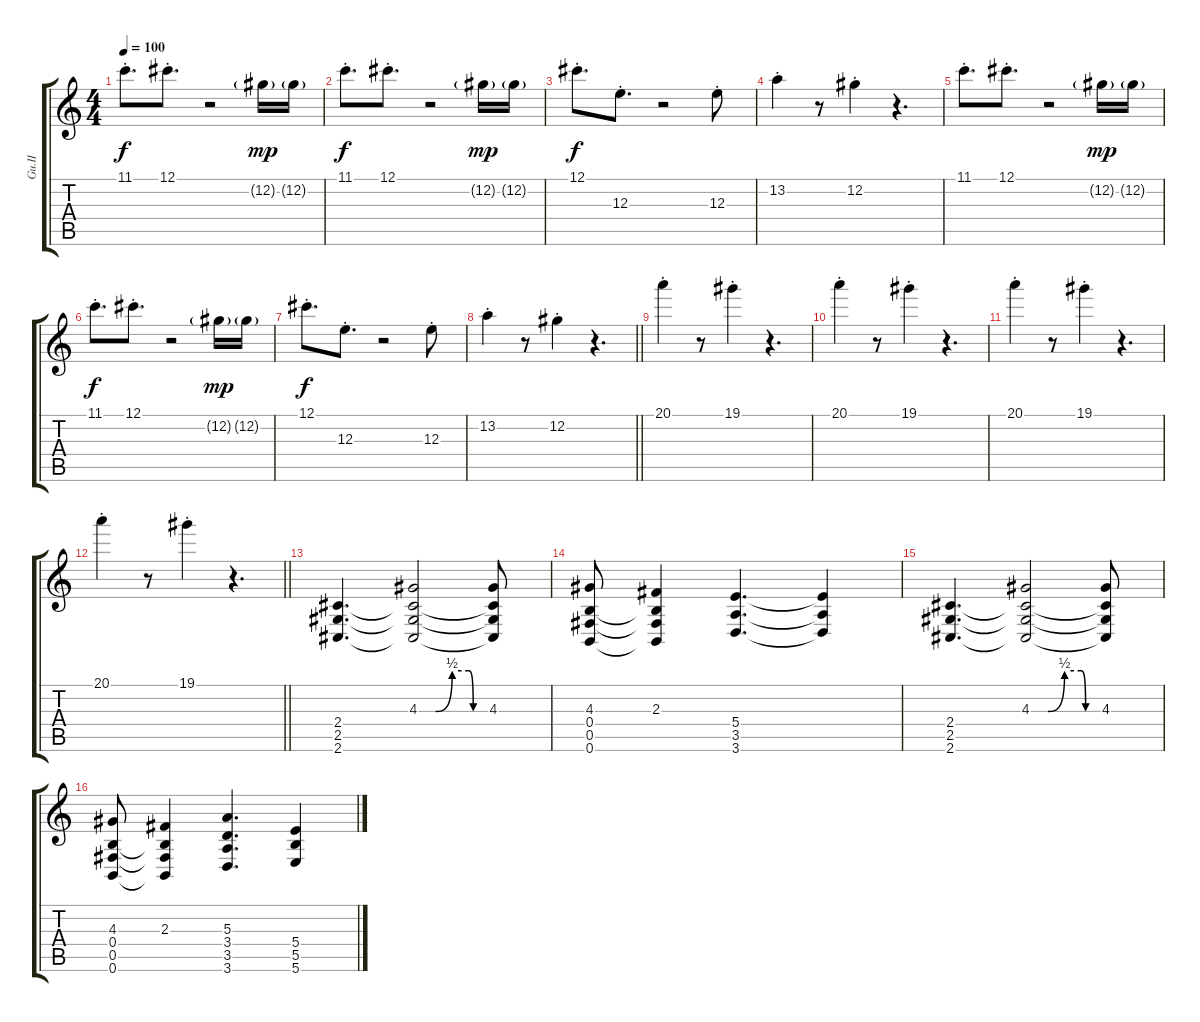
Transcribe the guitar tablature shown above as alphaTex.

\track ("Gu.II" "Gu.II") {instrument distortionguitar}
\staff {score tabs}
\tuning (Db4 Ab3 E3 B2 Gb2 B1) {hide}
\ts (4 4)
\tempo 100
\clef g2
\ks c
11.1{st}.8{d dy f} 12.1{st}.8{d} r.2 12.2{g}.16{dy mp} 12.2{g}.16 |
11.1{st}.8{d dy f} 12.1{st}.8{d} r.2 12.2{g}.16{dy mp} 12.2{g}.16 |
12.1{st}.8{d dy f} 12.3{st}.8{d} r.2 12.3{st}.8 |
13.2{st}.4 r.8 12.2{st}.4 r.4{d} |
11.1{st}.8{d} 12.1{st}.8{d} r.2 12.2{g}.16{dy mp} 12.2{g}.16 |
11.1{st}.8{d dy f} 12.1{st}.8{d} r.2 12.2{g}.16{dy mp} 12.2{g}.16 |
12.1{st}.8{d dy f} 12.3{st}.8{d} r.2 12.3{st}.8 |
\barLineRight lightlight
13.2{st}.4 r.8 12.2{st}.4 r.4{d} |
20.1{st}.4 r.8 19.1{st}.4 r.4{d} |
20.1{st}.4 r.8 19.1{st}.4 r.4{d} |
20.1{st}.4 r.8 19.1{st}.4 r.4{d} |
\barLineRight lightlight
20.1{st}.4 r.8 19.1{st}.4 r.4{d} |
(2.4 2.5 2.6).4{d instrument distortionguitar} (4.3{be (custom 0 0 15 0 30 2 45 2 49 0 60 0)} 2.4{t} 2.5{t} 2.6{t}).2 (4.3 2.4{t} 2.5{t} 2.6{t}).8 |
(4.3 0.4 0.5 0.6).8 (2.3 0.4{t} 0.5{t} 0.6{t}).4 (5.4 3.5 3.6).4{d} (5.4{t} 3.5{t} 3.6{t}).4 |
(2.4 2.5 2.6).4{d} (4.3{be (custom 0 0 15 0 30 2 45 2 49 0 60 0)} 2.4{t} 2.5{t} 2.6{t}).2 (4.3 2.4{t} 2.5{t} 2.6{t}).8 |
(4.3 0.4 0.5 0.6).8 (2.3 0.4{t} 0.5{t} 0.6{t}).4 (5.3 3.4 3.5 3.6).4{d} (5.4 5.5 5.6).4
